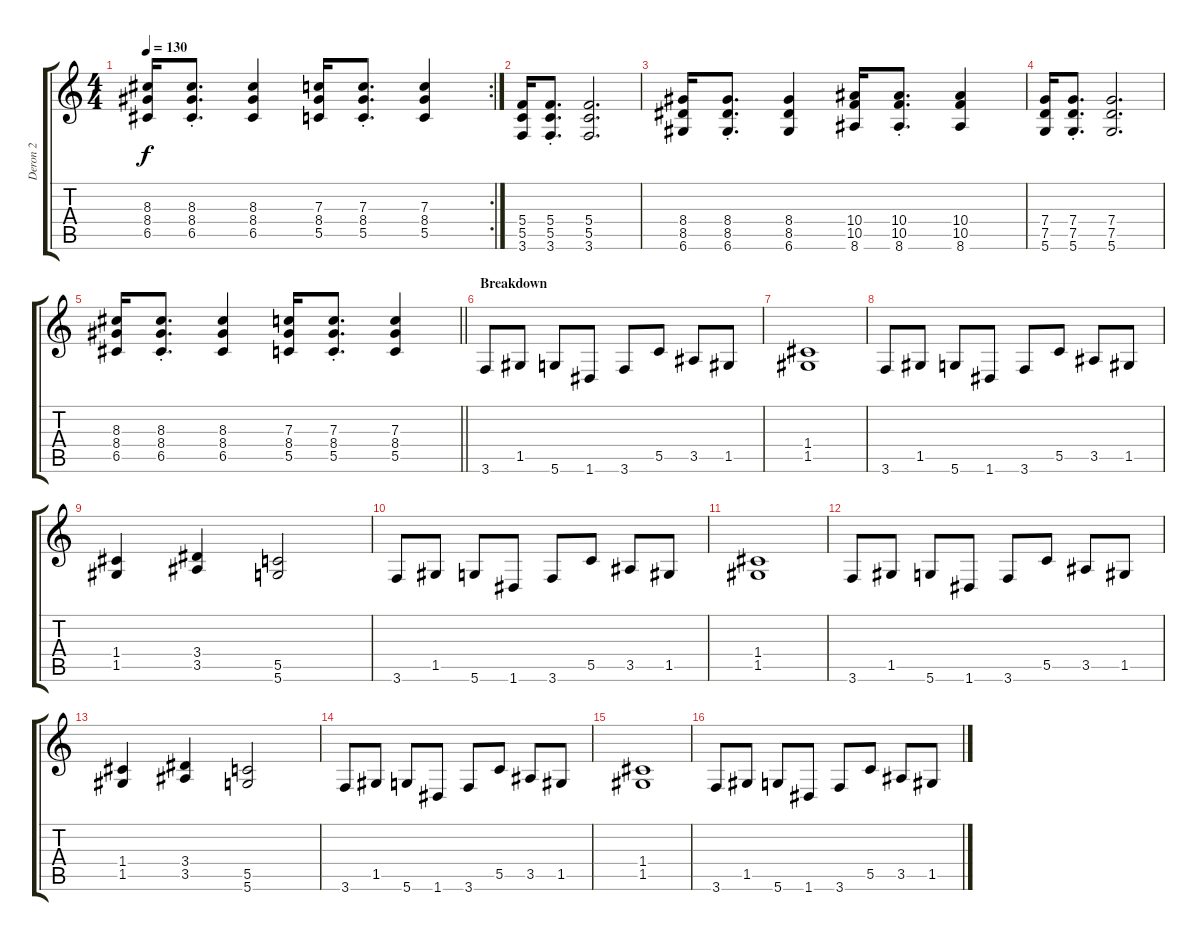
\track ("Deron 2" "Deron 2") {instrument distortionguitar}
\staff {score tabs}
\tuning (D4 A3 F3 C3 G2 D2) {hide}
\rc 2
\ts (4 4)
\tempo 130
\clef g2
\ks c
(8.3 8.4 6.5).16{dy f} (8.3{st} 8.4{st} 6.5{st}).8{d} (8.3 8.4 6.5).4 (7.3 8.4 5.5).16 (7.3{st} 8.4{st} 5.5{st}).8{d} (7.3 8.4 5.5).4 |
(5.4 5.5 3.6).16 (5.4{st} 5.5{st} 3.6{st}).8{d} (5.4 5.5 3.6).2{d} |
(8.4 8.5 6.6).16 (8.4{st} 8.5{st} 6.6{st}).8{d} (8.4 8.5 6.6).4 (10.4 10.5 8.6).16 (10.4{st} 10.5{st} 8.6{st}).8{d} (10.4 10.5 8.6).4 |
(7.4 7.5 5.6).16 (7.4{st} 7.5{st} 5.6{st}).8{d} (7.4 7.5 5.6).2{d} |
\barLineRight lightlight
(8.3 8.4 6.5).16 (8.3{st} 8.4{st} 6.5{st}).8{d} (8.3 8.4 6.5).4 (7.3 8.4 5.5).16 (7.3{st} 8.4{st} 5.5{st}).8{d} (7.3 8.4 5.5).4 |
\section ("" "Breakdown")
3.6.8 1.5.8 5.6.8 1.6.8 3.6.8 5.5.8 3.5.8 1.5.8 |
(1.4 1.5).1 |
3.6.8 1.5.8 5.6.8 1.6.8 3.6.8 5.5.8 3.5.8 1.5.8 |
(1.4 1.5).4 (3.4 3.5).4 (5.5 5.6).2 |
3.6.8 1.5.8 5.6.8 1.6.8 3.6.8 5.5.8 3.5.8 1.5.8 |
(1.4 1.5).1 |
3.6.8 1.5.8 5.6.8 1.6.8 3.6.8 5.5.8 3.5.8 1.5.8 |
(1.4 1.5).4 (3.4 3.5).4 (5.5 5.6).2 |
3.6.8 1.5.8 5.6.8 1.6.8 3.6.8 5.5.8 3.5.8 1.5.8 |
(1.4 1.5).1 |
3.6.8 1.5.8 5.6.8 1.6.8 3.6.8 5.5.8 3.5.8 1.5.8
